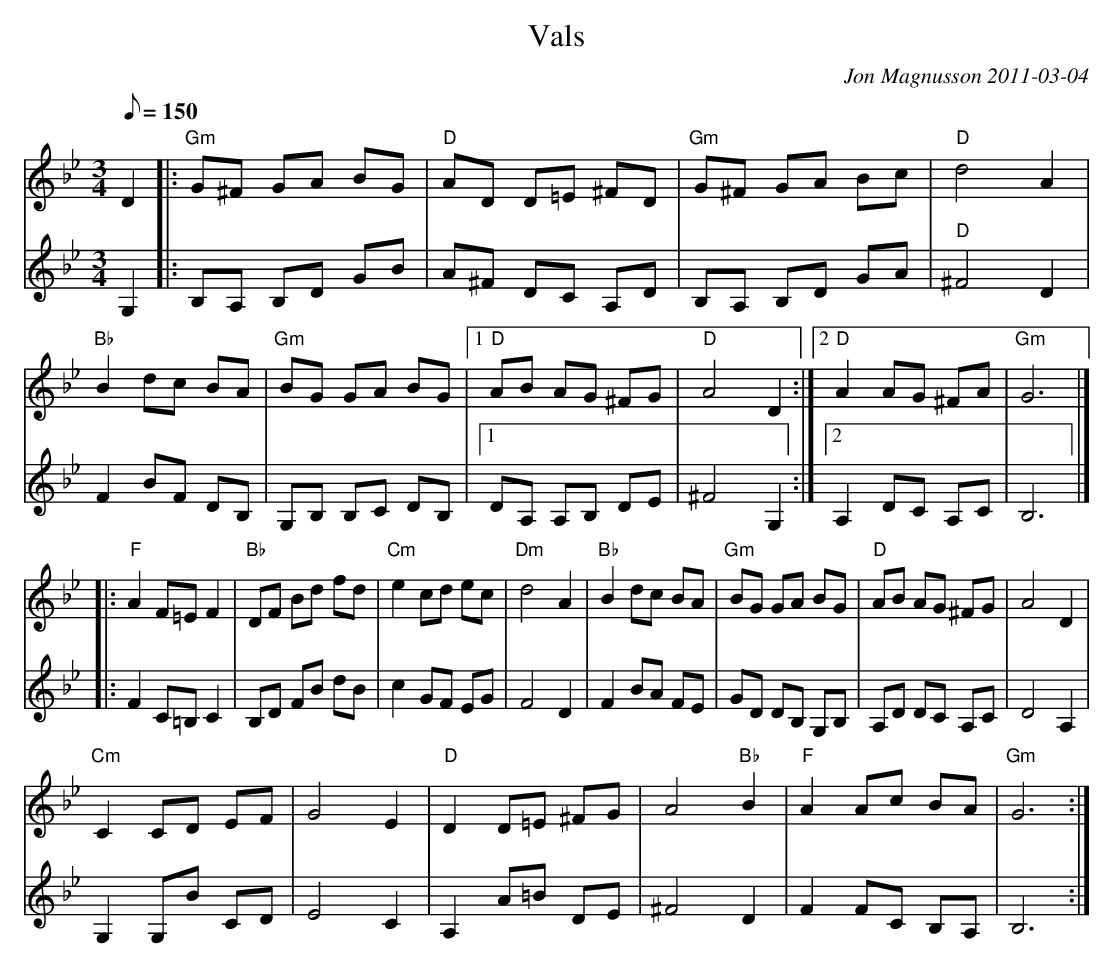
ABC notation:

X:1
T: Vals
C: Jon Magnusson 2011-03-04
M: 3/4
L: 1/8
K: Gm
Q:150
[V:1] D2|:"Gm" G^F GA BG|"D" AD D=E ^FD|"Gm" G^F GA Bc|"D" d4 A2|
[V:2] G,2|:B,A, B,D GB|A^F DC A,D|B,A, B,D GA|"D" ^F4 D2|
[V:1] "Bb" B2dc BA|"Gm" BG GA BG|[1 "D"AB AG ^FG|"D" A4 D2:|[2 "D" A2 AG ^FA|"Gm" G6|]
[V:2] F2BF DB,|G,B, B,C DB,|[1 DA, A,B, DE|^F4 G,2:|[2 A,2 DC A,C| B,6|]
[V:1]|:"F" A2 F=E F2|"Bb" DF Bd fd|"Cm" e2 cd ec|"Dm" d4 A2|"Bb" B2 dc BA|"Gm" BG GA BG|"D" AB AG ^FG|A4 D2|
[V:2]|: F2 C=B, C2|B,D FB dB|c2 GF EG|F4 D2|F2 BA FE|GD DB, G,B,|A,D DC A,C|D4 A,2|
[V:1]"Cm" C2 CD EF|G4 E2|"D" D2 D=E ^FG|A4 "Bb" B2|"F" A2 Ac BA|"Gm" G6:|
[V:2]G,2 G,B CD|E4 C2|A,2 A=B DE|^F4 D2|F2 FC B,A,|B,6:|
